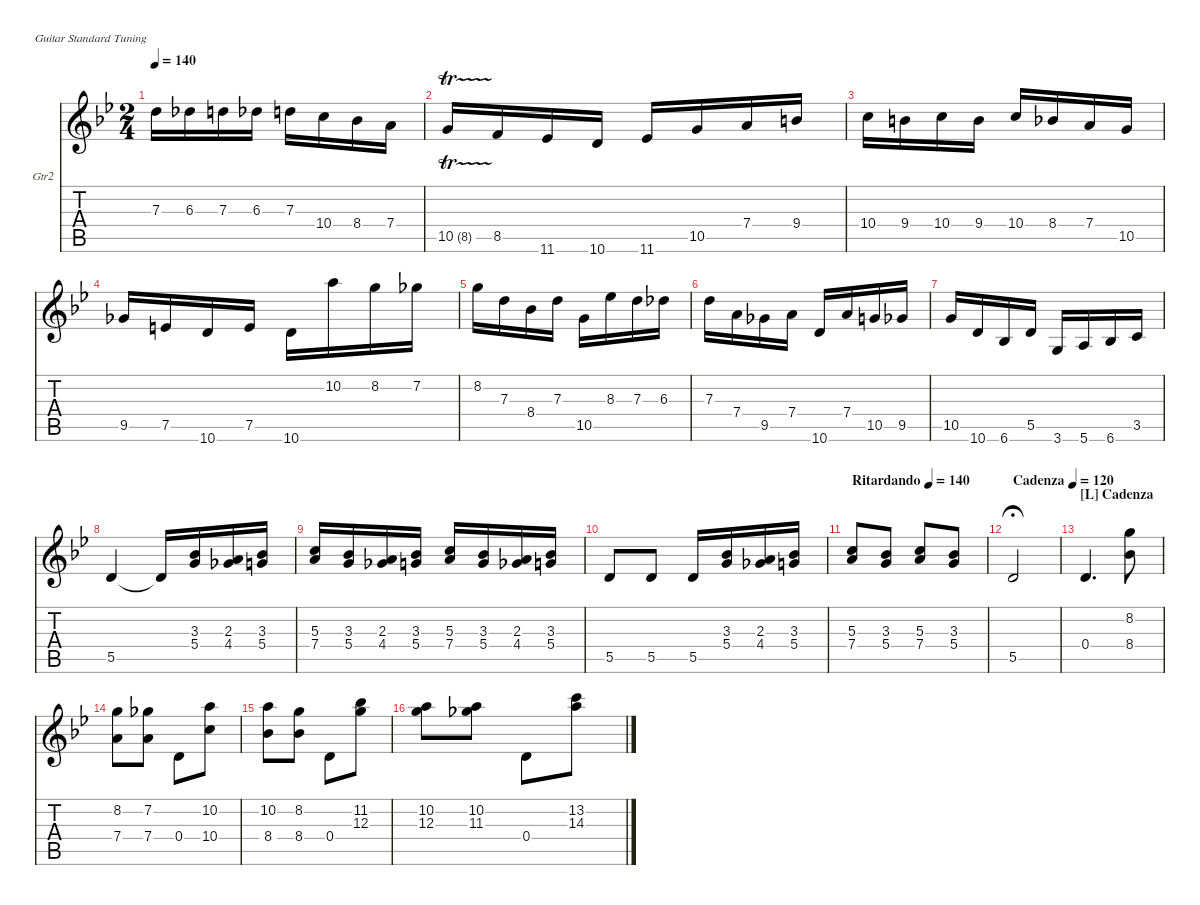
\defaultSystemsLayout 4
\hideDynamics
\bracketExtendMode nobrackets
\firstSystemTrackNameOrientation horizontal
\otherSystemsTrackNameOrientation horizontal
\track ("Electric Guitar 2" "Gtr2") {instrument distortionguitar}
\staff {score tabs}
\tuning (E4 B3 G3 D3 A2 E2)
\ts (2 4)
\tempo 140
\clef g2
\ks gminor
7.3.16{dy f} 6.3.16 7.3.16 6.3.16{beam split} 7.3.16 10.4.16 8.4.16 7.4.16 |
10.5{tr (8 16)}.16 8.5.16 11.6.16 10.6.16{beam split} 11.6.16 10.5.16 7.4.16 9.4.16 |
10.4.16 9.4.16 10.4.16 9.4.16{beam split} 10.4.16 8.4.16 7.4.16 10.5.16 |
9.5.16 7.5.16 10.6.16 7.5.16{beam split} 10.6.16 10.2.16 8.2.16 7.2.16 |
8.2.16 7.3.16 8.4.16 7.3.16{beam split} 10.5.16 8.3.16 7.3.16 6.3.16 |
7.3.16 7.4.16 9.5.16 7.4.16{beam split} 10.6.16 7.4.16 10.5.16 9.5.16 |
10.5.16 10.6.16 6.6.16 5.5.16{beam split} 3.6.16 5.6.16 6.6.16 3.5.16 |
5.5.4 5.5{t}.16 (5.4 3.3).16 (4.4 2.3).16 (5.4 3.3).16 |
(7.4 5.3).16 (5.4 3.3).16 (4.4 2.3).16 (5.4 3.3).16{beam split} (7.4 5.3).16 (5.4 3.3).16 (4.4 2.3).16 (5.4 3.3).16 |
5.5.8 5.5.8{beam split} 5.5.16 (5.4 3.3).16 (4.4 2.3).16 (5.4 3.3).16 |
\tempo (140 "Ritardando")
\tempo (135 "Ritardando" 0.24375 hide)
\tempo (130 "Ritardando" 0.48125 hide)
\tempo (125 "Ritardando" 0.75625 hide)
\tempo (120 "Cadenza" 0.99375 hide)
(7.4 5.3).8 (5.4 3.3).8 (7.4 5.3).8 (5.4 3.3).8 |
\tempo (120 "Cadenza")
5.5.2{fermata (medium 0.87)} |
\section ("L" "Cadenza")
\tempo (150 hide)
0.4.4{d} (8.2 8.4).8 |
(7.4 8.2).8 (7.4 7.2).8 0.4.8 (10.2 10.4).8 |
(8.4 10.2).8 (8.4 8.2).8 0.4.8 (12.3 11.2).8 |
(12.3 10.2).8 (11.3 10.2).8 0.4.8 (14.3 13.2).8
